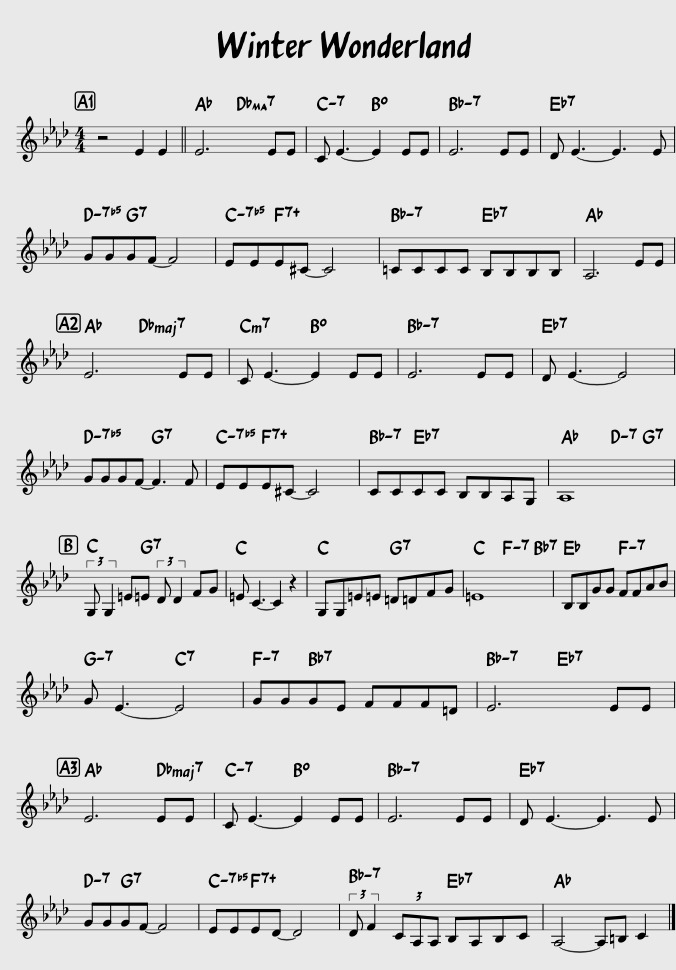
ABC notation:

X:1
L:1/8
M:4/4
I:linebreak $
K:Ab
V:1 treble
V:1
 z4 E2 E2 || E6 EE | C E3- E2 EE | E6 EE | D E3- E3 E |$ %5
 GGGF- F4 | EEE^C- C4 | =CCCC B,B,B,B, | A,6 EE |$ E6 EE | %10
 C E3- E2 EE | E6 EE | D E3- E4 |$ GGGF- F3 F | EEE^C- C4 | %15
 CCCC B,B,A,G, | A,8 |$ (3:2:2G, G,2 =E=E (3:2:2D D2 FG | =E C3- C2 z2 | G,G,=E=E =D=DFG | %20
 =E8 | B,B,GG FFAB |$ G E3- E4 | GGGE FFF=D | E6 EE |$ %25
 E6 EE | C E3- E2 EE | E6 EE | D E3- E3 E |$ GGGF- F4 | %30
 EEED- D4 | (3:2:2D F2 (3CA,A, B,A,B,C | A,4- A,=B, C2 |] %33
